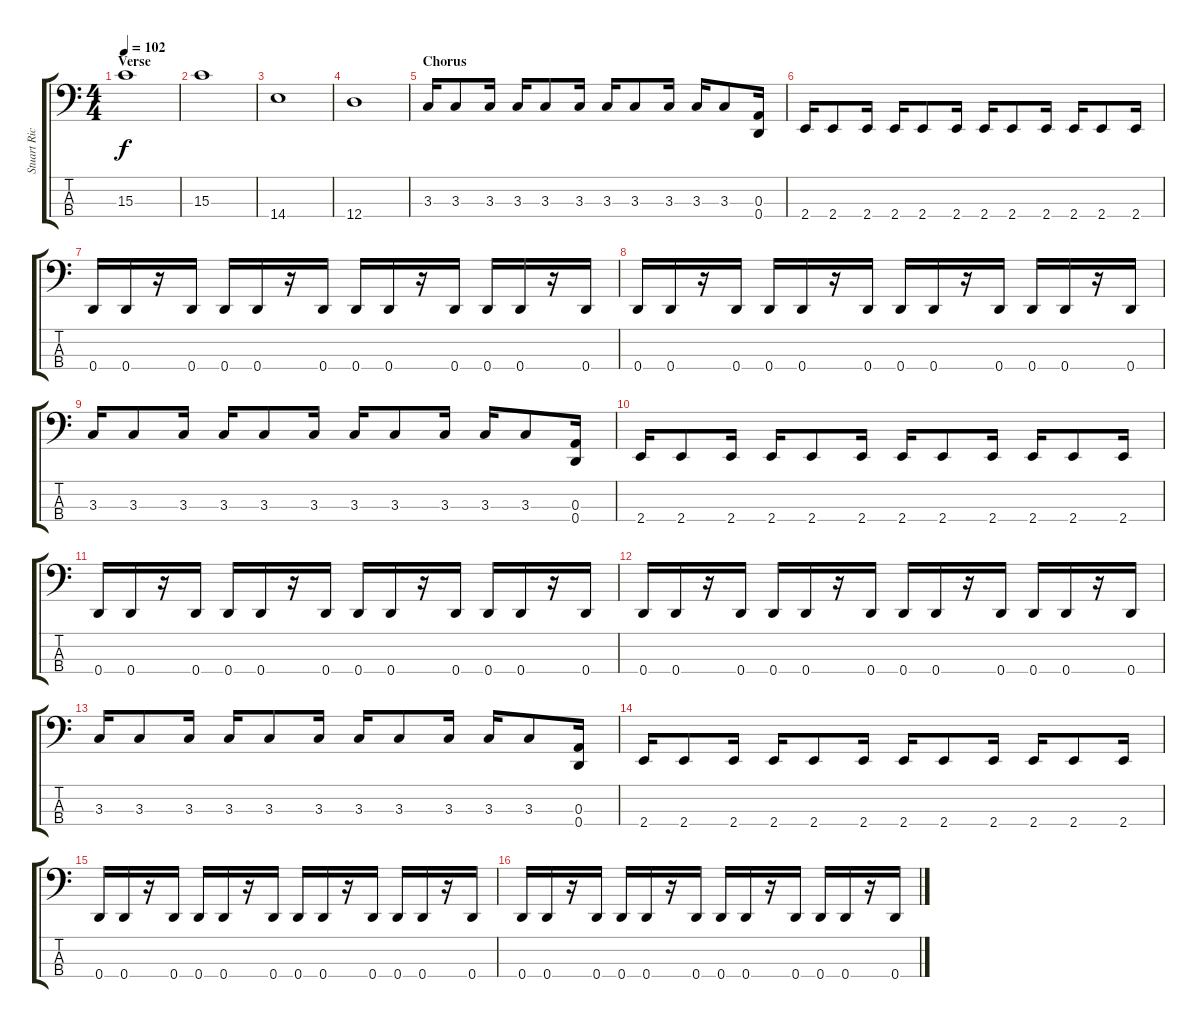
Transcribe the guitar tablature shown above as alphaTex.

\track ("Stuart Richardson" "Stuart Ric") {instrument electricbasspick}
\staff {score tabs}
\tuning (G2 D2 A1 D1) {hide}
\ts (4 4)
\section ("" "Verse")
\tempo 102
\clef f4
\ks c
15.3.1{dy f} |
15.3.1 |
14.4.1 |
12.4.1 |
\section ("" "Chorus")
3.3.16 3.3.8 3.3.16 3.3.16 3.3.8 3.3.16 3.3.16 3.3.8 3.3.16 3.3.16 3.3.8 (0.3 0.4).16 |
2.4.16 2.4.8 2.4.16 2.4.16 2.4.8 2.4.16 2.4.16 2.4.8 2.4.16 2.4.16 2.4.8 2.4.16 |
0.4.16 0.4.16 r.16 0.4.16 0.4.16 0.4.16 r.16 0.4.16 0.4.16 0.4.16 r.16 0.4.16 0.4.16 0.4.16 r.16 0.4.16 |
0.4.16 0.4.16 r.16 0.4.16 0.4.16 0.4.16 r.16 0.4.16 0.4.16 0.4.16 r.16 0.4.16 0.4.16 0.4.16 r.16 0.4.16 |
3.3.16 3.3.8 3.3.16 3.3.16 3.3.8 3.3.16 3.3.16 3.3.8 3.3.16 3.3.16 3.3.8 (0.3 0.4).16 |
2.4.16 2.4.8 2.4.16 2.4.16 2.4.8 2.4.16 2.4.16 2.4.8 2.4.16 2.4.16 2.4.8 2.4.16 |
0.4.16 0.4.16 r.16 0.4.16 0.4.16 0.4.16 r.16 0.4.16 0.4.16 0.4.16 r.16 0.4.16 0.4.16 0.4.16 r.16 0.4.16 |
0.4.16 0.4.16 r.16 0.4.16 0.4.16 0.4.16 r.16 0.4.16 0.4.16 0.4.16 r.16 0.4.16 0.4.16 0.4.16 r.16 0.4.16 |
3.3.16 3.3.8 3.3.16 3.3.16 3.3.8 3.3.16 3.3.16 3.3.8 3.3.16 3.3.16 3.3.8 (0.3 0.4).16 |
2.4.16 2.4.8 2.4.16 2.4.16 2.4.8 2.4.16 2.4.16 2.4.8 2.4.16 2.4.16 2.4.8 2.4.16 |
0.4.16 0.4.16 r.16 0.4.16 0.4.16 0.4.16 r.16 0.4.16 0.4.16 0.4.16 r.16 0.4.16 0.4.16 0.4.16 r.16 0.4.16 |
0.4.16 0.4.16 r.16 0.4.16 0.4.16 0.4.16 r.16 0.4.16 0.4.16 0.4.16 r.16 0.4.16 0.4.16 0.4.16 r.16 0.4.16
